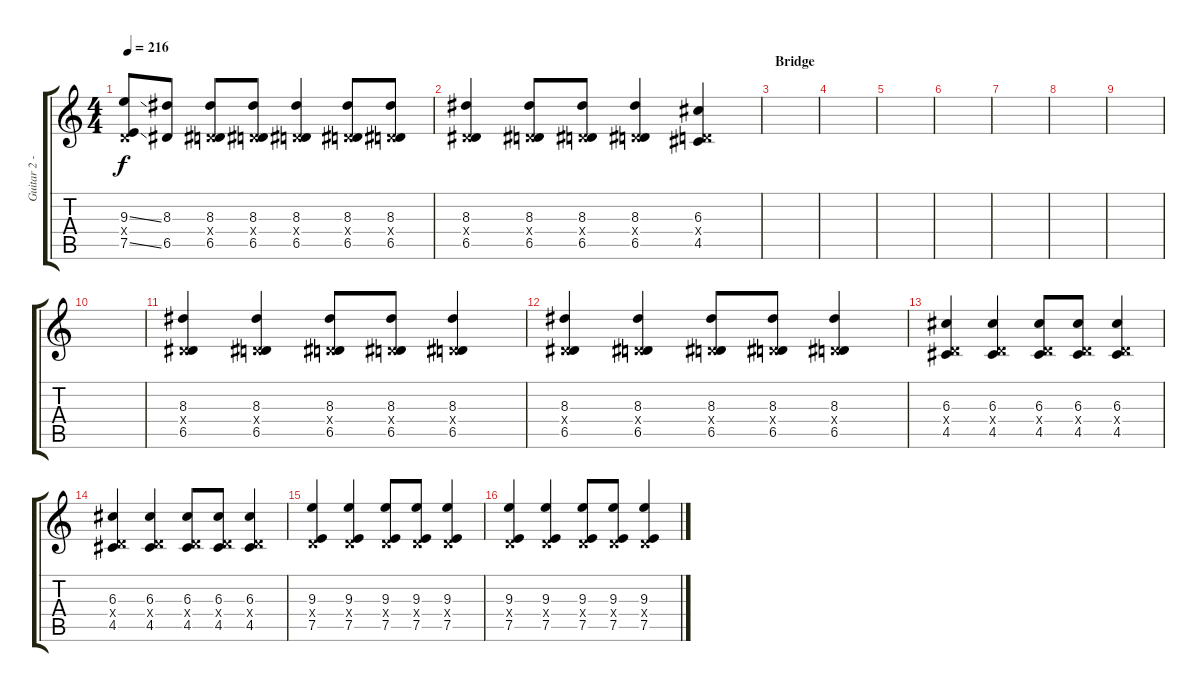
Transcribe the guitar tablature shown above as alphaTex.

\track ("Guitar 2 - Distortion" "Guitar 2 -") {instrument distortionguitar}
\staff {score tabs}
\tuning (E4 B3 G3 D3 A2 E2) {hide}
\ts (4 4)
\tempo 216
\clef g2
\ks c
(9.3{ss} 0.4{x} 7.5{ss}).8{dy f} (8.3 6.5).8 (8.3 0.4{x} 6.5).8 (8.3 0.4{x} 6.5).8 (8.3 0.4{x} 6.5).4 (8.3 0.4{x} 6.5).8 (8.3 0.4{x} 6.5).8 |
(8.3 0.4{x} 6.5).4 (8.3 0.4{x} 6.5).8 (8.3 0.4{x} 6.5).8 (8.3 0.4{x} 6.5).4 (6.3 0.4{x} 4.5).4 |
\section ("" "Bridge")
|
|
|
|
|
|
|
|
(8.3 0.4{x} 6.5).4 (8.3 0.4{x} 6.5).4 (8.3 0.4{x} 6.5).8 (8.3 0.4{x} 6.5).8 (8.3 0.4{x} 6.5).4 |
(8.3 0.4{x} 6.5).4 (8.3 0.4{x} 6.5).4 (8.3 0.4{x} 6.5).8 (8.3 0.4{x} 6.5).8 (8.3 0.4{x} 6.5).4 |
(6.3 0.4{x} 4.5).4 (6.3 0.4{x} 4.5).4 (6.3 0.4{x} 4.5).8 (6.3 0.4{x} 4.5).8 (6.3 0.4{x} 4.5).4 |
(6.3 0.4{x} 4.5).4 (6.3 0.4{x} 4.5).4 (6.3 0.4{x} 4.5).8 (6.3 0.4{x} 4.5).8 (6.3 0.4{x} 4.5).4 |
(9.3 0.4{x} 7.5).4 (9.3 0.4{x} 7.5).4 (9.3 0.4{x} 7.5).8 (9.3 0.4{x} 7.5).8 (9.3 0.4{x} 7.5).4 |
(9.3 0.4{x} 7.5).4 (9.3 0.4{x} 7.5).4 (9.3 0.4{x} 7.5).8 (9.3 0.4{x} 7.5).8 (9.3 0.4{x} 7.5).4
